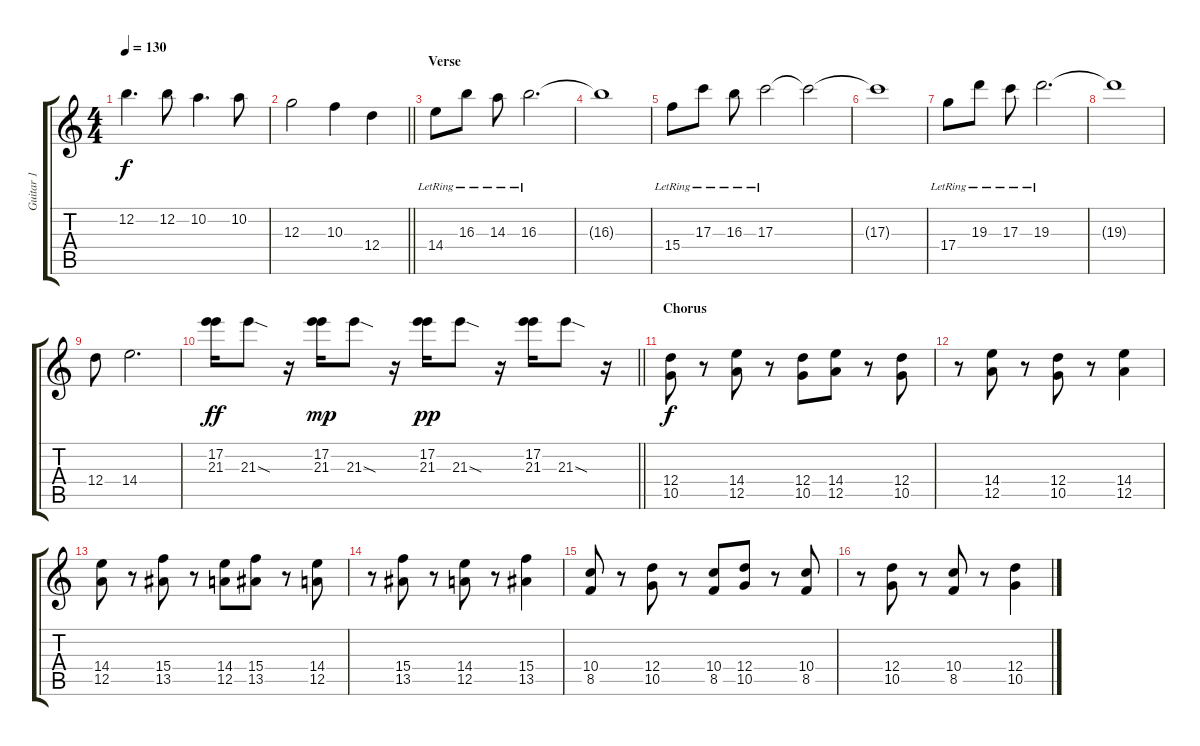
\track ("Guitar 1" "Guitar 1") {instrument overdrivenguitar}
\staff {score tabs}
\tuning (E4 B3 G3 D3 A2 E2) {hide}
\ts (4 4)
\tempo 130
\clef g2
\ks c
12.2.4{d dy f} 12.2.8 10.2.4{d} 10.2.8 |
\barLineRight lightlight
12.3.2 10.3.4 12.4.4 |
\section ("" "Verse ")
14.4{lr}.8{volume 5 instrument overdrivenguitar} 16.3{lr}.8 14.3{lr}.8 16.3{lr}.2{d} |
16.3{t}.1 |
15.4{lr}.8 17.3{lr}.8 16.3{lr}.8 17.3{lr}.2 17.3{t}.2 |
17.3{t}.1 |
17.4{lr}.8 19.3{lr}.8 17.3{lr}.8 19.3{lr}.2{d} |
19.3{t}.1 |
12.4.8 14.4.2{d} |
\barLineRight lightlight
(17.2 21.3).16{dy ff} 21.3{sod}.8 r.16 (17.2 21.3).16{dy mp} 21.3{sod}.8 r.16 (17.2 21.3).16{dy pp} 21.3{sod}.8 r.16 (17.2 21.3).16 21.3{sod}.8 r.16 |
\section ("" "Chorus")
(12.4 10.5).8{dy f} r.8 (14.4 12.5).8 r.8 (12.4 10.5).8 (14.4 12.5).8 r.8 (12.4 10.5).8 |
r.8 (14.4 12.5).8 r.8 (12.4 10.5).8 r.8 (14.4 12.5).4 |
(14.4 12.5).8 r.8 (15.4 13.5).8 r.8 (14.4 12.5).8 (15.4 13.5).8 r.8 (14.4 12.5).8 |
r.8 (15.4 13.5).8 r.8 (14.4 12.5).8 r.8 (15.4 13.5).4 |
(10.4 8.5).8 r.8 (12.4 10.5).8 r.8 (10.4 8.5).8 (12.4 10.5).8 r.8 (10.4 8.5).8 |
r.8 (12.4 10.5).8 r.8 (10.4 8.5).8 r.8 (12.4 10.5).4
